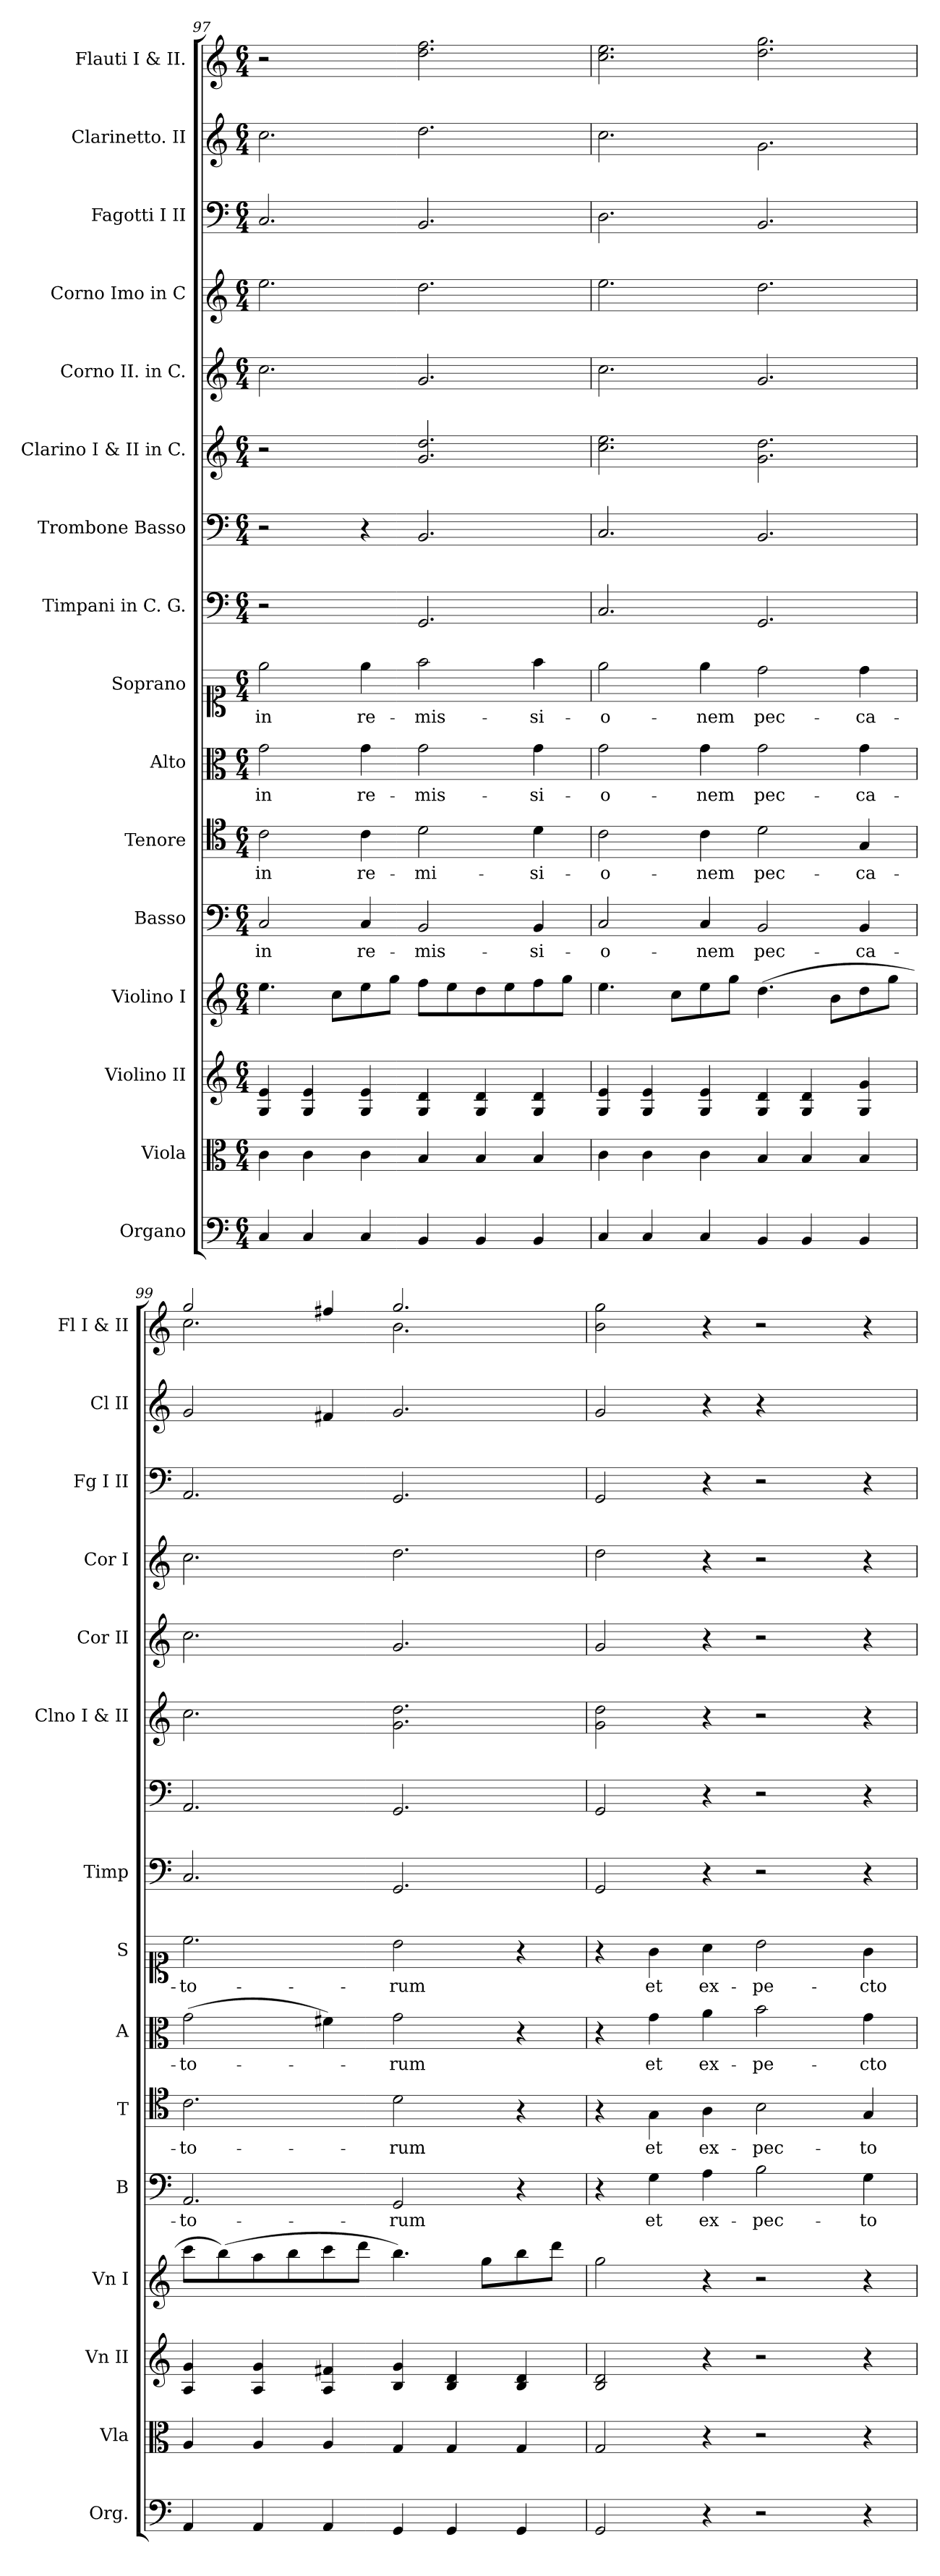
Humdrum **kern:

**kern	**kern	**kern	**kern	**kern	**text	**kern	**text	**kern	**text	**kern	**text	**kern	**kern	**kern	**kern	**kern	**kern	**kern	**kern
*part16	*part15	*part14	*part13	*part12	*part12	*part11	*part11	*part10	*part10	*part9	*part9	*part8	*part7	*part6	*part5	*part4	*part3	*part2	*part1
*staff16	*staff15	*staff14	*staff13	*staff12	*staff12	*staff11	*staff11	*staff10	*staff10	*staff9	*staff9	*staff8	*staff7	*staff6	*staff5	*staff4	*staff3	*staff2	*staff1
*I"Organo	*I"Viola	*I"Violino II	*I"Violino I	*I"Basso	*	*I"Tenore	*	*I"Alto	*	*I"Soprano	*	*I"Timpani in C. G.	*I"Trombone Basso	*I"Clarino I & II in C.	*I"Corno II. in C.	*I"Corno Imo in C	*I"Fagotti I II	*I"Clarinetto. II	*I"Flauti I & II.
*I'Org.	*I'Vla	*I'Vn II	*I'Vn I	*I'B	*	*I'T	*	*I'A	*	*I'S	*	*I'Timp	*	*I'Clno I & II	*I'Cor II	*I'Cor I	*I'Fg I II	*I'Cl II	*I'Fl I & II
*clefF4	*clefC3	*clefG2	*clefG2	*clefF4	*	*clefC4	*	*clefC3	*	*clefC1	*	*clefF4	*clefF4	*clefG2	*clefG2	*clefG2	*clefF4	*clefG2	*clefG2
*k[]	*k[]	*k[]	*k[]	*k[]	*	*k[]	*	*k[]	*	*k[]	*	*k[]	*k[]	*k[]	*k[]	*k[]	*k[]	*k[]	*k[]
*C:	*C:	*C:	*C:	*C:	*	*C:	*	*C:	*	*C:	*	*C:	*C:	*C:	*C:	*C:	*C:	*C:	*C:
*M6/4	*M6/4	*M6/4	*M6/4	*M6/4	*	*M6/4	*	*M6/4	*	*M6/4	*	*M6/4	*M6/4	*M6/4	*M6/4	*M6/4	*M6/4	*M6/4	*M6/4
=97	=97	=97	=97	=97	=97	=97	=97	=97	=97	=97	=97	=97	=97	=97	=97	=97	=97	=97	=97
4C/	4c\	4G/ 4e/	4.ee\	2C/	in	2c\	in	2g\	in	2ee\	in	2r	2r	2r	2.cc\	2.ee\	2.C/	2.cc\	2r
4C/	4c\	4G/ 4e/	.	.	.	.	.	.	.	.	.	.	.	.	.	.	.	.	.
.	.	.	8cc\L	.	.	.	.	.	.	.	.	.	.	.	.	.	.	.	.
4C/	4c\	4G/ 4e/	8ee\	4C/	re-	4c\	re-	4g\	re-	4ee\	re-	4ryy	4r	4ryy	.	.	.	.	4ryy
.	.	.	8gg\J	.	.	.	.	.	.	.	.	.	.	.	.	.	.	.	.
4BB/	4B/	4G/ 4d/	8ff\L	2BB/	-mis-	2d\	-mi-	2g\	-mis-	2ff\	-mis-	2.GG/	2.BB/	2.g/ 2.dd/	2.g/	2.dd\	2.BB/	2.dd\	2.dd\ 2.ff\
.	.	.	8ee\	.	.	.	.	.	.	.	.	.	.	.	.	.	.	.	.
4BB/	4B/	4G/ 4d/	8dd\	.	.	.	.	.	.	.	.	.	.	.	.	.	.	.	.
.	.	.	8ee\	.	.	.	.	.	.	.	.	.	.	.	.	.	.	.	.
4BB/	4B/	4G/ 4d/	8ff\	4BB/	-si-	4d\	-si-	4g\	-si-	4ff\	-si-	.	.	.	.	.	.	.	.
.	.	.	8gg\J	.	.	.	.	.	.	.	.	.	.	.	.	.	.	.	.
=98	=98	=98	=98	=98	=98	=98	=98	=98	=98	=98	=98	=98	=98	=98	=98	=98	=98	=98	=98
4C/	4c\	4G/ 4e/	4.ee\	2C/	-o-	2c\	-o-	2g\	-o-	2ee\	-o-	2.C/	2.C/	2.cc\ 2.ee\	2.cc\	2.ee\	2.D\	2.cc\	2.cc\ 2.ee\
4C/	4c\	4G/ 4e/	.	.	.	.	.	.	.	.	.	.	.	.	.	.	.	.	.
.	.	.	8cc\L	.	.	.	.	.	.	.	.	.	.	.	.	.	.	.	.
4C/	4c\	4G/ 4e/	8ee\	4C/	-nem	4c\	-nem	4g\	-nem	4ee\	-nem	.	.	.	.	.	.	.	.
.	.	.	8gg\J	.	.	.	.	.	.	.	.	.	.	.	.	.	.	.	.
4BB/	4B/	4G/ 4d/	(>4.dd\	2BB/	pec-	2d\	pec-	2g\	pec-	2dd\	pec-	2.GG/	2.BB/	2.g\ 2.dd\	2.g/	2.dd\	2.BB/	2.g\	2.dd\ 2.gg\
4BB/	4B/	4G/ 4d/	.	.	.	.	.	.	.	.	.	.	.	.	.	.	.	.	.
.	.	.	8b\L	.	.	.	.	.	.	.	.	.	.	.	.	.	.	.	.
4BB/	4B/	4G/ 4g/	8dd\	4BB/	-ca-	4G/	-ca-	4g\	-ca-	4dd\	-ca-	.	.	.	.	.	.	.	.
.	.	.	8gg\J	.	.	.	.	.	.	.	.	.	.	.	.	.	.	.	.
=99	=99	=99	=99	=99	=99	=99	=99	=99	=99	=99	=99	=99	=99	=99	=99	=99	=99	=99	=99
*	*	*	*	*	*	*	*	*	*	*	*	*	*	*	*	*	*	*	*^
4AA/	4A/	4A/ 4g/	8ccc\L	2.AA/	-to-	2.c\	-to-	(>2g\	-to-	2.cc\	-to-	2.C/	2.AA/	2.cc\	2.cc\	2.cc\	2.AA/	2g/	2gg/	2.cc\
.	.	.	(>8bb\)	.	.	.	.	.	.	.	.	.	.	.	.	.	.	.	.	.
4AA/	4A/	4A/ 4g/	8aa\	.	.	.	.	.	.	.	.	.	.	.	.	.	.	.	.	.
.	.	.	8bb\	.	.	.	.	.	.	.	.	.	.	.	.	.	.	.	.	.
4AA/	4A/	4A/ 4f#X/	8ccc\	.	.	.	.	4f#X\)	.	.	.	.	.	.	.	.	.	4f#X/	4ff#X/	.
.	.	.	8ddd\J	.	.	.	.	.	.	.	.	.	.	.	.	.	.	.	.	.
4GG/	4G/	4B/ 4g/	4.bb\)	2GG/	-rum	2d\	-rum	2g\	-rum	2b\	-rum	2.GG/	2.GG/	2.g\ 2.dd\	2.g/	2.dd\	2.GG/	2.g/	2.gg/	2.b\
4GG/	4G/	4B/ 4d/	.	.	.	.	.	.	.	.	.	.	.	.	.	.	.	.	.	.
.	.	.	8gg\L	.	.	.	.	.	.	.	.	.	.	.	.	.	.	.	.	.
4GG/	4G/	4B/ 4d/	8bb\	4r	.	4r	.	4r	.	4r	.	.	.	.	.	.	.	.	.	.
.	.	.	8ddd\J	.	.	.	.	.	.	.	.	.	.	.	.	.	.	.	.	.
*	*	*	*	*	*	*	*	*	*	*	*	*	*	*	*	*	*	*	*v	*v
=100	=100	=100	=100	=100	=100	=100	=100	=100	=100	=100	=100	=100	=100	=100	=100	=100	=100	=100	=100
2GG/	2G/	2B/ 2d/	2gg\	4r	.	4r	.	4r	.	4r	.	2GG/	2GG/	2g\ 2dd\	2g/	2dd\	2GG/	2g/	2b\ 2gg\
.	.	.	.	4G\	et	4G\	et	4g\	et	4g\	et	.	.	.	.	.	.	.	.
4r	4r	4r	4r	4A\	ex-	4A\	ex-	4a\	ex-	4a\	ex-	4r	4r	4r	4r	4r	4r	4r	4r
2r	2r	2r	2r	2B\	-pec-	2B\	-pec-	2b\	-pe-	2b\	-pe-	2r	2r	2r	2r	2r	2r	4r	2r
.	.	.	.	.	.	.	.	.	.	.	.	.	.	.	.	.	.	2ryy	.
4r	4r	4r	4r	4G\	-to	4G/	-to	4g\	-cto	4g\	-cto	4r	4r	4r	4r	4r	4r	.	4r
=	=	=	=	=	=	=	=	=	=	=	=	=	=	=	=	=	=	=	=
*-	*-	*-	*-	*-	*-	*-	*-	*-	*-	*-	*-	*-	*-	*-	*-	*-	*-	*-	*-
